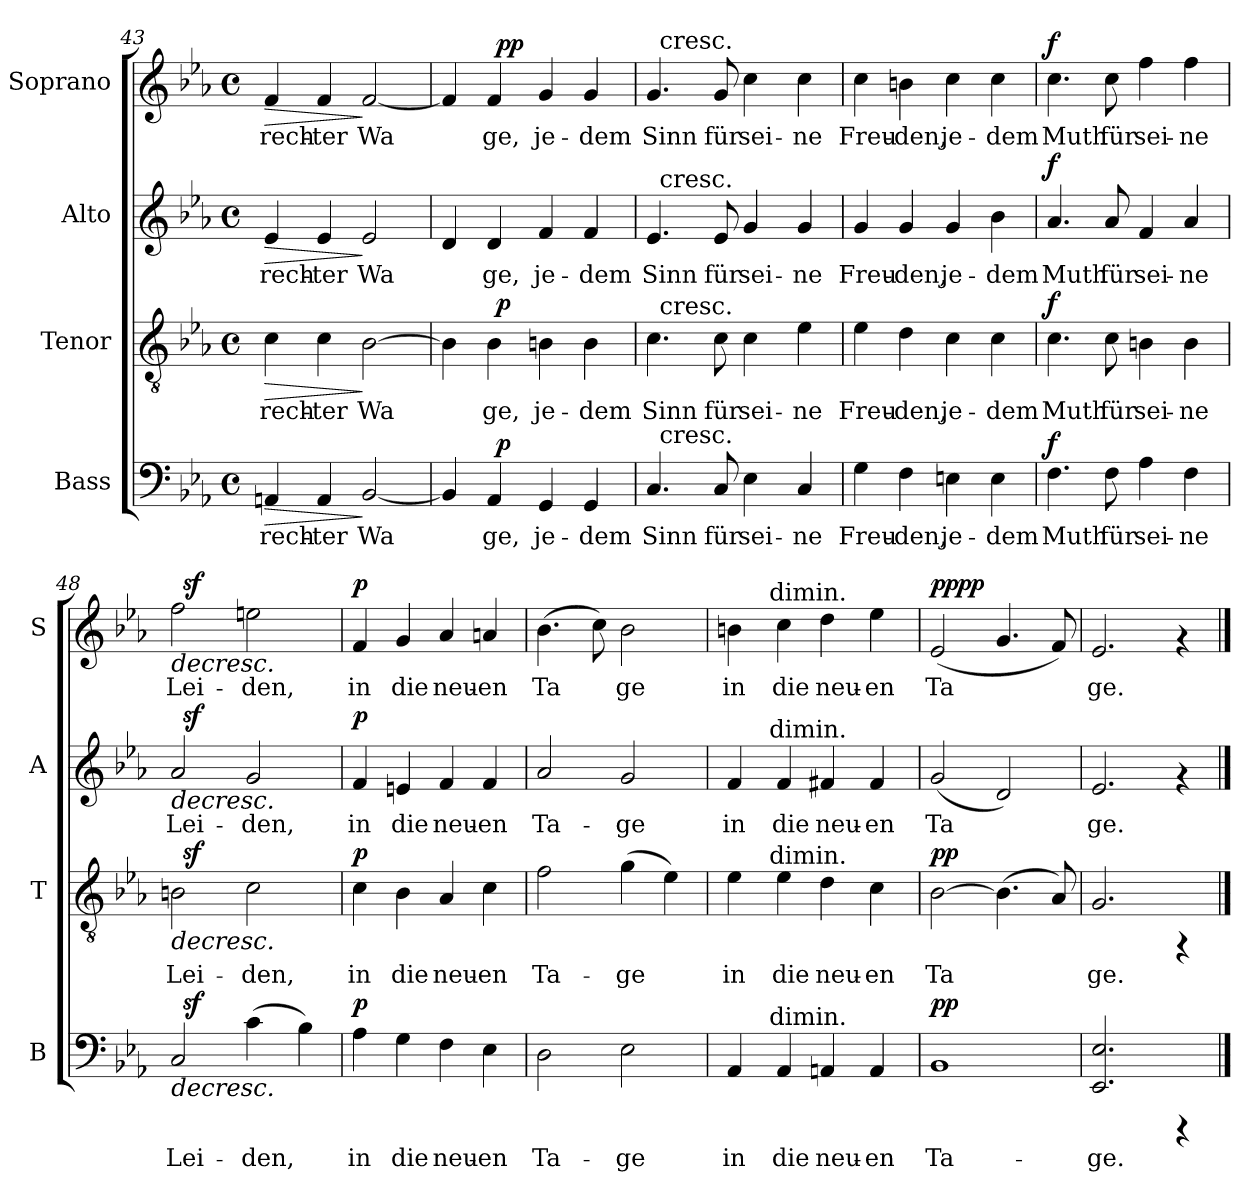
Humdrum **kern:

**kern	**text	**dynam	**kern	**text	**dynam	**kern	**text	**dynam	**kern	**text	**dynam
*part4	*part4	*part4	*part3	*part3	*part3	*part2	*part2	*part2	*part1	*part1	*part1
*staff4	*staff4	*staff4	*staff3	*staff3	*staff3	*staff2	*staff2	*staff2	*staff1	*staff1	*staff1
*I"Bass	*	*	*I"Tenor	*	*	*I"Alto	*	*	*I"Soprano	*	*
*I'B	*	*	*I'T	*	*	*I'A	*	*	*I'S	*	*
*clefF4	*	*	*clefGv2	*	*	*clefG2	*	*	*clefG2	*	*
*k[b-e-a-]	*	*	*k[b-e-a-]	*	*	*k[b-e-a-]	*	*	*k[b-e-a-]	*	*
*E-:	*	*	*E-:	*	*	*E-:	*	*	*E-:	*	*
*M4/4	*	*	*M4/4	*	*	*M4/4	*	*	*M4/4	*	*
*met(c)	*	*	*met(c)	*	*	*met(c)	*	*	*met(c)	*	*
=43	=43	=43	=43	=43	=43	=43	=43	=43	=43	=43	=43
!	!LO:LY:b:cj	!LO:HP:b	!	!LO:LY:b:cj	!LO:HP:b	!	!LO:LY:b:cj	!LO:HP:b	!	!LO:LY:b:cj	!LO:HP:b
4AAn/	rech-	>	4c\	rech-	>	4e-/	rech-	>	4f/	rech-	>
!	!LO:LY:b:cj	!	!	!LO:LY:b:cj	!	!	!LO:LY:b:cj	!	!	!LO:LY:b:cj	!
4AA/	-ter	.	4c\	-ter	.	4e-/	-ter	.	4f/	-ter	.
!	!LO:LY:b:cj	!	!	!LO:LY:b:cj	!	!	!LO:LY:b:cj	!	!	!LO:LY:b:cj	!
[>2BB-/	Wa-	]	[>2B-\	Wa-	]	2e-/	Wa-	]	[>2f/	Wa-	]
!!LO:PB:g=z
=44	=44	=44	=44	=44	=44	=44	=44	=44	=44	=44	=44
!	!LO:LY:b:cj	!	!	!LO:LY:b:cj	!	!	!LO:LY:b:cj	!	!	!LO:LY:b:cj	!
*^	*	*	*^	*	*	*	*	*	*^	*	*
4BB-/]	4ryy	--	.	4B-\]	4ryy	--	.	4d/	--	.	4f/]	4ryy	--	.
!	!	!LO:LY:b:cj	!	!	!	!LO:LY:b:cj	!	!	!LO:LY:b:cj	!	!	!	!LO:LY:b:cj	!
4AA-/	64ryy	-ge,	.	4B-\	64ryy	-ge,	.	4d/	-ge,	.	4f/	64ryy	-ge,	.
!	!	!	!LO:DY:a	!	!	!	!LO:DY:a	!	!	!	!	!	!	!LO:DY:a
!	!	!	!	!	!	!	!	!	!	!	!	!	!	!LO:DY:n=1:b
.	2ryy	.	p	.	2ryy	.	p	.	.	.	.	2ryy	.	p p
!	!	!LO:LY:b:cj	!	!	!	!LO:LY:b:cj	!	!	!LO:LY:b:cj	!	!	!	!LO:LY:b:cj	!
4GG/	.	je-	.	4Bn\	.	je-	.	4f/	je-	.	4g/	.	je-	.
!	!	!LO:LY:b:cj	!	!	!	!LO:LY:b:cj	!	!	!LO:LY:b:cj	!	!	!	!LO:LY:b:cj	!
4GG/	.	-dem	.	4B\	.	-dem	.	4f/	-dem	.	4g/	.	-dem	.
.	8...ryy	.	.	.	8...ryy	.	.	.	.	.	.	8...ryy	.	.
=45	=45	=45	=45	=45	=45	=45	=45	=45	=45	=45	=45	=45	=45	=45
!	!	!LO:LY:b:cj	!	!	!	!LO:LY:b:cj	!	!	!LO:LY:b:cj	!	!	!	!LO:LY:b:cj	!
*	*	*	*	*	*	*	*	*^	*	*	*	*	*	*
4.C/	32ryy	Sinn	.	4.c\	32ryy	Sinn	.	4.e-/	32ryy	Sinn	.	4.g/	32ryy	Sinn	.
!	!	!	!	!	!	!	!	!	!	!	!	!	!LO:TX:a:t=cresc.	!	!
!	!	!	!	!	!	!	!	!	!LO:TX:a:t=cresc.	!	!	!	!	!	!
!	!	!	!	!	!LO:TX:a:t=cresc.	!	!	!	!	!	!	!	!	!	!
!	!LO:TX:a:t=cresc.	!	!	!	!	!	!	!	!	!	!	!	!	!	!
.	2ryy	.	.	.	2ryy	.	.	.	2ryy	.	.	.	2ryy	.	.
!	!	!LO:LY:b:cj	!	!	!	!LO:LY:b:cj	!	!	!	!LO:LY:b:cj	!	!	!	!LO:LY:b:cj	!
8C/	.	für	.	8c\	.	für	.	8e-/	.	für	.	8g/	.	für	.
!	!	!LO:LY:b:cj	!	!	!	!LO:LY:b:cj	!	!	!	!LO:LY:b:cj	!	!	!	!LO:LY:b:cj	!
4E-\	.	sei-	.	4c\	.	sei-	.	4g/	.	sei-	.	4cc\	.	sei-	.
.	4...ryy	.	.	.	4...ryy	.	.	.	4...ryy	.	.	.	4...ryy	.	.
!	!	!LO:LY:b:cj	!	!	!	!LO:LY:b:cj	!	!	!	!LO:LY:b:cj	!	!	!	!LO:LY:b:cj	!
4C/	.	-ne	.	4e-\	.	-ne	.	4g/	.	-ne	.	4cc\	.	-ne	.
=46	=46	=46	=46	=46	=46	=46	=46	=46	=46	=46	=46	=46	=46	=46	=46
!	!	!LO:LY:b:cj	!	!	!	!LO:LY:b:cj	!	!	!	!LO:LY:b:cj	!	!	!	!LO:LY:b:cj	!
*v	*v	*	*	*	*	*	*	*v	*v	*	*	*v	*v	*	*
*	*	*	*v	*v	*	*	*	*	*	*	*	*
4G\	Freu-	.	4e-\	Freu-	.	4g/	Freu-	.	4cc\	Freu-	.
!	!LO:LY:b:cj	!	!	!LO:LY:b:cj	!	!	!LO:LY:b:cj	!	!	!LO:LY:b:cj	!
4F\	-den,	.	4d\	-den,	.	4g/	-den,	.	4bn\	-den,	.
!	!LO:LY:b:cj	!	!	!LO:LY:b:cj	!	!	!LO:LY:b:cj	!	!	!LO:LY:b:cj	!
4En\	je-	.	4c\	je-	.	4g/	je-	.	4cc\	je-	.
!	!LO:LY:b:cj	!	!	!LO:LY:b:cj	!	!	!LO:LY:b:cj	!	!	!LO:LY:b:cj	!
4E\	-dem	.	4c\	-dem	.	4b-\	-dem	.	4cc\	-dem	.
=47	=47	=47	=47	=47	=47	=47	=47	=47	=47	=47	=47
!	!LO:LY:b:cj	!LO:DY:a	!	!LO:LY:b:cj	!LO:DY:a	!	!LO:LY:b:cj	!LO:DY:a	!	!LO:LY:b:cj	!LO:DY:a
4.F\	Muth	f	4.c\	Muth	f	4.a-/	Muth	f	4.cc\	Muth	f
!	!LO:LY:b:cj	!	!	!LO:LY:b:cj	!	!	!LO:LY:b:cj	!	!	!LO:LY:b:cj	!
8F\	für	.	8c\	für	.	8a-/	für	.	8cc\	für	.
!	!LO:LY:b:cj	!	!	!LO:LY:b:cj	!	!	!LO:LY:b:cj	!	!	!LO:LY:b:cj	!
4A-\	sei-	.	4Bn\	sei-	.	4f/	sei-	.	4ff\	sei-	.
!	!LO:LY:b:cj	!	!	!LO:LY:b:cj	!	!	!LO:LY:b:cj	!	!	!LO:LY:b:cj	!
4F\	-ne	.	4B\	-ne	.	4a-/	-ne	.	4ff\	-ne	.
=48	=48	=48	=48	=48	=48	=48	=48	=48	=48	=48	=48
!	!LO:LY:b:cj	!LO:HP:b	!	!LO:LY:b:cj	!LO:HP:b	!	!LO:LY:b:cj	!LO:HP:b	!	!LO:LY:b:cj	!LO:HP:b
*^	*	*	*^	*	*	*^	*	*	*^	*	*
2C/	32ryy	Lei-	>	2Bn\	32ryy	Lei-	>	2a-/	32ryy	Lei-	>	2ff\	32ryy	Lei-	>
!	!	!	!LO:DY:a	!	!	!	!LO:DY:a	!	!	!	!LO:DY:a	!	!	!	!LO:DY:a
.	2ryy	.	sf	.	2ryy	.	sf	.	2ryy	.	sf	.	2ryy	.	sf
!	!	!LO:LY:b:cj	!	!	!	!LO:LY:b:cj	!	!	!	!LO:LY:b:cj	!	!	!	!LO:LY:b:cj	!
(>4c\	.	-den,	.	2c\	.	-den,	.	2g/	.	-den,	.	2een\	.	-den,	]
.	4...ryy	.	.	.	4...ryy	.	.	.	4...ryy	.	.	.	4...ryy	.	.
!	!	!LO:LY:b:cj	!	!	!	!	!	!	!	!	!	!	!	!	!
4B-\)	.	.	.	.	.	.	.	.	.	.	.	.	.	.	.
.	.	.	]	.	.	.	]	.	.	.	]	.	.	.	.
!!LO:LB:g=z
=49	=49	=49	=49	=49	=49	=49	=49	=49	=49	=49	=49	=49	=49	=49	=49
!	!	!LO:LY:b:cj	!LO:DY:a	!	!	!LO:LY:b:cj	!LO:DY:a	!	!	!LO:LY:b:cj	!LO:DY:a	!	!	!LO:LY:b:cj	!LO:DY:a
*v	*v	*	*	*	*	*	*	*v	*v	*	*	*v	*v	*	*
*	*	*	*v	*v	*	*	*	*	*	*	*	*
4A-\	in	p	4c\	in	p	4f/	in	p	4f/	in	p
!	!LO:LY:b:cj	!	!	!LO:LY:b:cj	!	!	!LO:LY:b:cj	!	!	!LO:LY:b:cj	!
4G\	die	.	4B-\	die	.	4en/	die	.	4g/	die	.
!	!LO:LY:b:cj	!	!	!LO:LY:b:cj	!	!	!LO:LY:b:cj	!	!	!LO:LY:b:cj	!
4F\	neu-	.	4A-/	neu-	.	4f/	neu-	.	4a-/	neu-	.
!	!LO:LY:b:cj	!	!	!LO:LY:b:cj	!	!	!LO:LY:b:cj	!	!	!LO:LY:b:cj	!
4E-\	-en	.	4c\	-en	.	4f/	-en	.	4an/	-en	.
=50	=50	=50	=50	=50	=50	=50	=50	=50	=50	=50	=50
!	!LO:LY:b:cj	!	!	!LO:LY:b:cj	!	!	!LO:LY:b:cj	!	!	!LO:LY:b:cj	!
2D\	Ta-	.	2f\	Ta-	.	2a-/	Ta-	.	(>4.b-\	Ta-	.
!	!	!	!	!	!	!	!	!	!	!LO:LY:b:cj	!
.	.	.	.	.	.	.	.	.	8cc\)	--	.
!	!LO:LY:b:cj	!	!	!LO:LY:b:cj	!	!	!LO:LY:b:cj	!	!	!LO:LY:b:cj	!
2E-\	-ge	.	(>4g\	-ge	.	2g/	-ge	.	2b-\	-ge	.
!	!	!	!	!LO:LY:b:cj	!	!	!	!	!	!	!
.	.	.	4e-\)	.	.	.	.	.	.	.	.
=51	=51	=51	=51	=51	=51	=51	=51	=51	=51	=51	=51
!	!LO:LY:b:cj	!	!	!LO:LY:b:cj	!	!	!LO:LY:b:cj	!	!	!LO:LY:b:cj	!
*^	*	*	*^	*	*	*^	*	*	*^	*	*
4AA-/	8...ryy	in	.	4e-\	8...ryy	in	.	4f/	8...ryy	in	.	4bn\	8...ryy	in	.
!	!	!	!	!	!	!	!	!	!	!	!	!	!LO:TX:a:t=dimin.	!	!
!	!	!	!	!	!	!	!	!	!LO:TX:a:t=dimin.	!	!	!	!	!	!
!	!	!	!	!	!LO:TX:a:t=dimin.	!	!	!	!	!	!	!	!	!	!
!	!LO:TX:a:t=dimin.	!	!	!	!	!	!	!	!	!	!	!	!	!	!
.	2ryy	.	.	.	2ryy	.	.	.	2ryy	.	.	.	2ryy	.	.
!	!	!LO:LY:b:cj	!	!	!	!LO:LY:b:cj	!	!	!	!LO:LY:b:cj	!	!	!	!LO:LY:b:cj	!
4AA-/	.	die	.	4e-\	.	die	.	4f/	.	die	.	4cc\	.	die	.
!	!	!LO:LY:b:cj	!	!	!	!LO:LY:b:cj	!	!	!	!LO:LY:b:cj	!	!	!	!LO:LY:b:cj	!
4AAn/	.	neu-	.	4d\	.	neu-	.	4f#X/	.	neu-	.	4dd\	.	neu-	.
.	4ryy	.	.	.	4ryy	.	.	.	4ryy	.	.	.	4ryy	.	.
!	!	!LO:LY:b:cj	!	!	!	!LO:LY:b:cj	!	!	!	!LO:LY:b:cj	!	!	!	!LO:LY:b:cj	!
4AA/	.	-en	.	4c\	.	-en	.	4f#/	.	-en	.	4ee-\	.	-en	.
.	64ryy	.	.	.	64ryy	.	.	.	64ryy	.	.	.	64ryy	.	.
=52	=52	=52	=52	=52	=52	=52	=52	=52	=52	=52	=52	=52	=52	=52	=52
!	!	!LO:LY:b:cj	!LO:DY:a	!	!	!LO:LY:b:cj	!LO:DY:a	!	!	!LO:LY:b:cj	!	!	!	!LO:LY:b:cj	!LO:DY:a
!	!	!	!	!	!	!	!	!	!	!	!	!	!	!	!LO:DY:n=1:b
*v	*v	*	*	*	*	*	*	*v	*v	*	*	*v	*v	*	*
*	*	*	*v	*v	*	*	*	*	*	*	*	*
1BB-	Ta-	pp	[>2B-\	Ta-	pp	(<2g/	Ta-	.	(<2e-/	Ta-	pp pp
!	!	!	!	!LO:LY:b:cj	!	!	!LO:LY:b:cj	!	!	!LO:LY:b:cj	!
.	.	.	(>4.B-\]	--	.	2d/)	--	.	4.g/	--	.
!	!	!	!	!LO:LY:b:cj	!	!	!	!	!	!LO:LY:b:cj	!
.	.	.	8A-/)	--	.	.	.	.	8f/)	--	.
=53	=53	=53	=53	=53	=53	=53	=53	=53	=53	=53	=53
!	!LO:LY:b:cj	!	!	!LO:LY:b:cj	!	!	!LO:LY:b:cj	!	!	!LO:LY:b:cj	!
2.E-/ 2.EE-/	-ge.	.	2.G/	-ge.	.	2.e-/	-ge.	.	2.e-/	-ge.	.
4rCCC	.	.	4rFF	.	.	4rf	.	.	4rf	.	.
==	==	==	==	==	==	==	==	==	==	==	==
*-	*-	*-	*-	*-	*-	*-	*-	*-	*-	*-	*-
